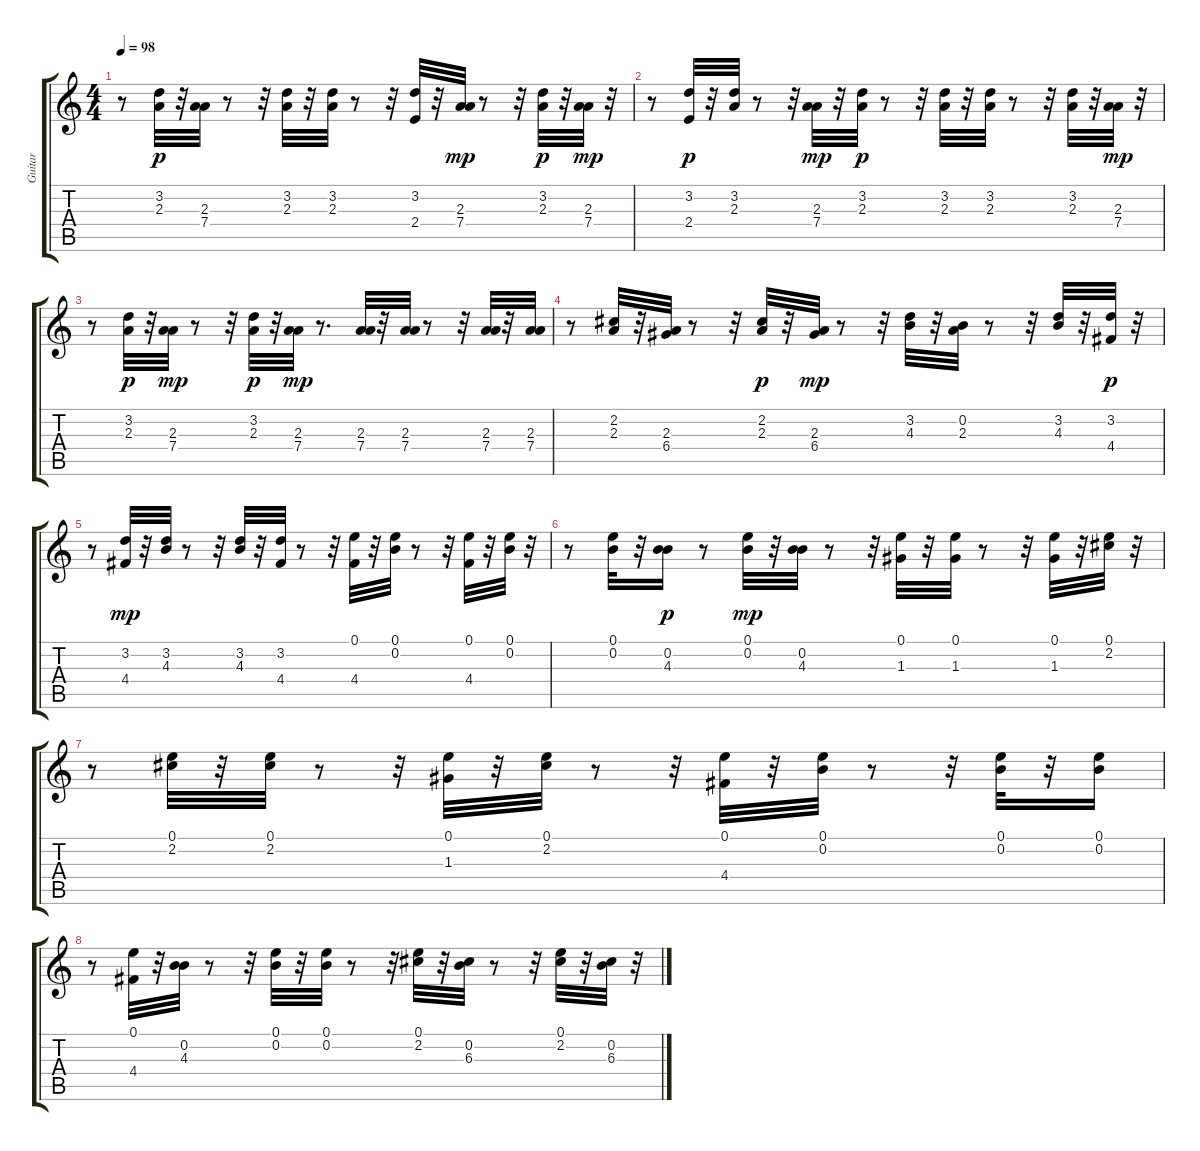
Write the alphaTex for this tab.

\track ("Guitar" "Guitar") {instrument overdrivenguitar}
\staff {score tabs}
\tuning (E4 B3 G3 D3 A2 E2) {hide}
\ts (4 4)
\tempo 98
\clef g2
\ks c
r.8{dy p} (3.2 2.3).32 r.32 (2.3 7.4).32 r.8 r.32 (3.2 2.3).32 r.32 (3.2 2.3).32 r.8 r.32 (3.2 2.4).32 r.32 (2.3 7.4).32{dy mp} r.8 r.32 (3.2 2.3).32{dy p} r.32 (2.3 7.4).32{dy mp} r.32 |
r.8 (3.2 2.4).32{dy p} r.32 (3.2 2.3).32 r.8 r.32 (2.3 7.4).32{dy mp} r.32 (3.2 2.3).32{dy p} r.8 r.32 (3.2 2.3).32 r.32 (3.2 2.3).32 r.8 r.32 (3.2 2.3).32 r.32 (2.3 7.4).32{dy mp} r.32 |
r.8 (3.2 2.3).32{dy p} r.32 (2.3 7.4).32{dy mp} r.8 r.32 (3.2 2.3).32{dy p} r.32 (2.3 7.4).32{dy mp} r.8{d} (2.3 7.4).32 r.32 (2.3 7.4).32 r.8 r.32 (2.3 7.4).32 r.32 (2.3 7.4).32 |
r.8 (2.2 2.3).32 r.32 (2.3 6.4).32 r.8 r.32 (2.2 2.3).32{dy p} r.32 (2.3 6.4).32{dy mp} r.8 r.32 (3.2 4.3).32 r.32 (0.2 2.3).32 r.8 r.32 (3.2 4.3).32 r.32 (3.2 4.4).32{dy p} r.32 |
r.8 (3.2 4.4).32{dy mp} r.32 (3.2 4.3).32 r.8 r.32 (3.2 4.3).32 r.32 (3.2 4.4).32 r.8 r.32 (0.1 4.4).32 r.32 (0.1 0.2).32 r.8 r.32 (0.1 4.4).32 r.32 (0.1 0.2).32 r.32 |
r.8 (0.1 0.2).32 r.32 (0.2 4.3).16{dy p} r.8 (0.1 0.2).32{dy mp} r.32 (0.2 4.3).32 r.8 r.32 (0.1 1.3).32 r.32 (0.1 1.3).32 r.8 r.32 (0.1 1.3).32 r.32 (0.1 2.2).32 r.32 |
r.8 (0.1 2.2).32 r.32 (0.1 2.2).32 r.8 r.32 (0.1 1.3).32 r.32 (0.1 2.2).32 r.8 r.32 (0.1 4.4).32 r.32 (0.1 0.2).32 r.8 r.32 (0.1 0.2).32 r.32 (0.1 0.2).16 |
r.8 (0.1 4.4).32 r.32 (0.2 4.3).32 r.8 r.32 (0.1 0.2).32 r.32 (0.1 0.2).32 r.8 r.32 (0.1 2.2).32 r.32 (0.2 6.3).32 r.8 r.32 (0.1 2.2).32 r.32 (0.2 6.3).32 r.32
